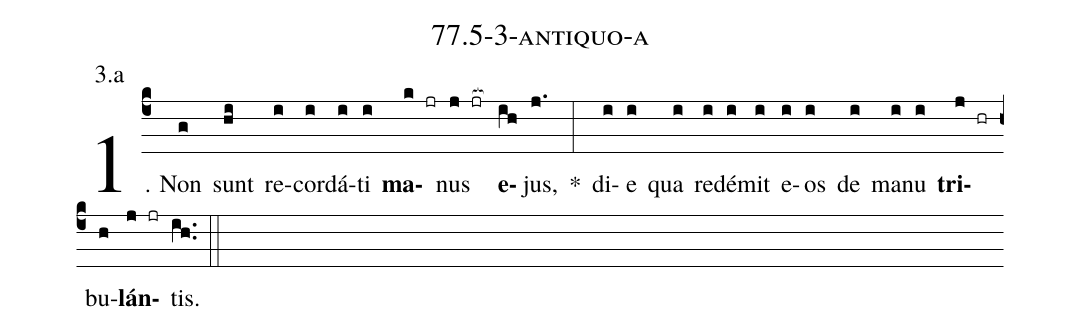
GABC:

name: 77.5-3-antiquo-a;
annotation: 3.a;
%%
(c4)1. Non(g) sunt(hi) re(i)cor(i)dá(i)ti(i) <b>ma</b>(k jr)nus(j jr[ocb:1{]) <b>e</b>(ih[ocb:0}])jus,(j.) *(:) di(i)e(i) qua(i) red(i)é(i)mit(i) e(i)os(i) de(i) ma(i)nu(i) <b>tri</b>(j hr)bu(h)<b>lán</b>(j jr)tis.(ih..) (::)


%E(i) u(i) o(j) u(h) a(j) e.(ih..) (::)
